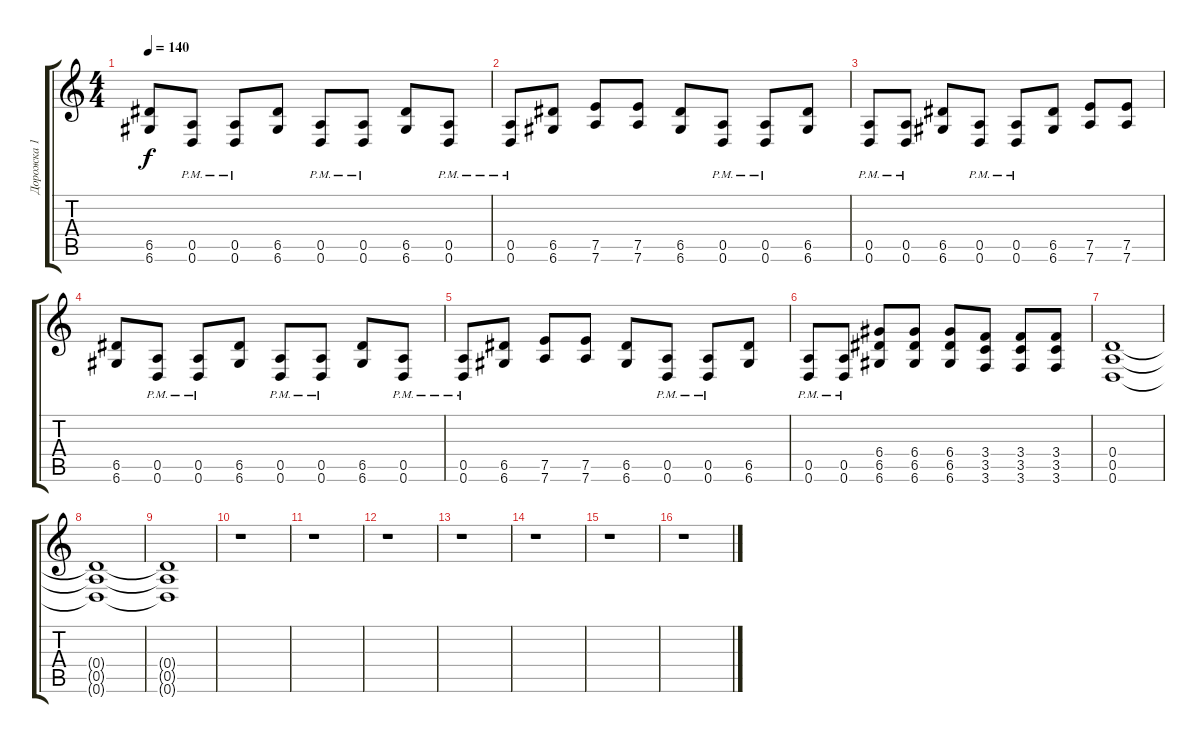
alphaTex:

\track ("Дорожка 1" "Дорожка 1") {instrument overdrivenguitar}
\staff {score tabs}
\tuning (E4 B3 G3 D3 A2 D2) {hide}
\ts (4 4)
\tempo 140
\clef g2
\ks c
(6.5 6.6).8{dy f} (0.5{pm} 0.6{pm}).8 (0.5{pm} 0.6{pm}).8 (6.5 6.6).8 (0.5{pm} 0.6{pm}).8 (0.5{pm} 0.6{pm}).8 (6.5 6.6).8 (0.5{pm} 0.6{pm}).8 |
(0.5{pm} 0.6{pm}).8 (6.5 6.6).8 (7.5 7.6).8 (7.5 7.6).8 (6.5 6.6).8 (0.5{pm} 0.6{pm}).8 (0.5{pm} 0.6{pm}).8 (6.5 6.6).8 |
(0.5{pm} 0.6{pm}).8 (0.5{pm} 0.6{pm}).8 (6.5 6.6).8 (0.5{pm} 0.6{pm}).8 (0.5{pm} 0.6{pm}).8 (6.5 6.6).8 (7.5 7.6).8 (7.5 7.6).8 |
(6.5 6.6).8 (0.5{pm} 0.6{pm}).8 (0.5{pm} 0.6{pm}).8 (6.5 6.6).8 (0.5{pm} 0.6{pm}).8 (0.5{pm} 0.6{pm}).8 (6.5 6.6).8 (0.5{pm} 0.6{pm}).8 |
(0.5{pm} 0.6{pm}).8 (6.5 6.6).8 (7.5 7.6).8 (7.5 7.6).8 (6.5 6.6).8 (0.5{pm} 0.6{pm}).8 (0.5{pm} 0.6{pm}).8 (6.5 6.6).8 |
(0.5{pm} 0.6{pm}).8 (0.5{pm} 0.6{pm}).8 (6.4 6.5 6.6).8 (6.4 6.5 6.6).8 (6.4 6.5 6.6).8 (3.4 3.5 3.6).8 (3.4 3.5 3.6).8 (3.4 3.5 3.6).8 |
(0.4 0.5 0.6).1 |
(0.4{t} 0.5{t} 0.6{t}).1 |
(0.4{t} 0.5{t} 0.6{t}).1 |
r.1 |
r.1 |
r.1 |
r.1 |
r.1 |
r.1 |
r.1
